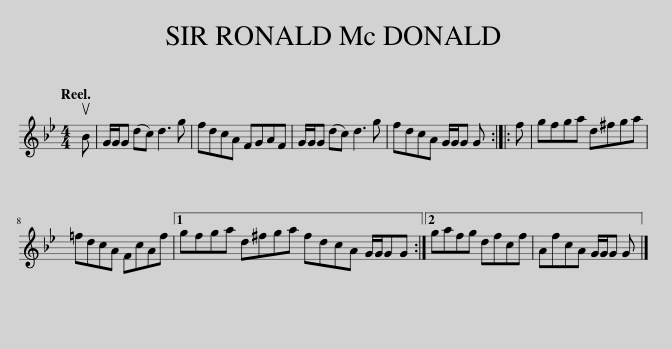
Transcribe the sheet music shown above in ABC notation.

X:1
L:1/8
Q:1/4=120
M:4/4
I:linebreak $
K:Gmin
V:1 treble
V:1
 uB | G/G/G (dc) d3 g | fdcA FGAF | G/G/G (dc) d3 g | fdcA G/G/G G :: %5
 f | gfga d^fga |$ =fdcA FcAf |1 gfga d^fga fdcA G/G/GG :|2 gafg dfcf | %10
 AfcA G/G/G G |] %11
